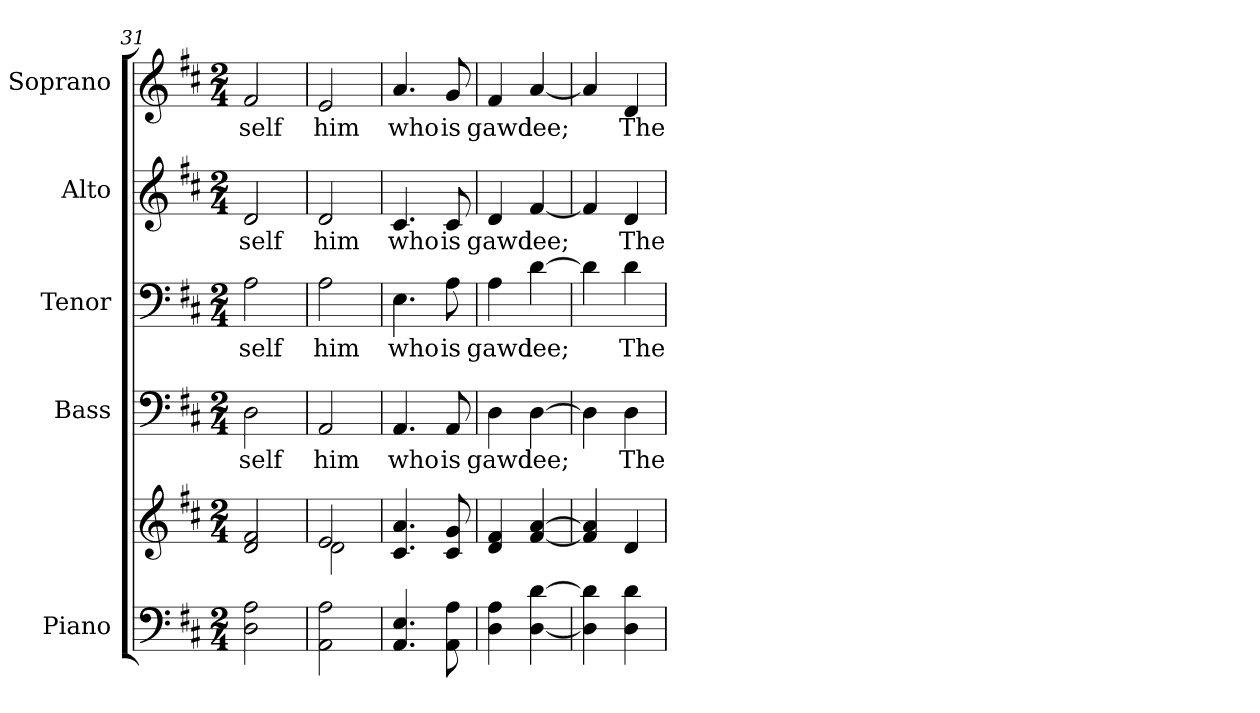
**kern	**kern	**kern	**text	**kern	**text	**kern	**text	**kern	**text
*part5	*part5	*part4	*part4	*part3	*part3	*part2	*part2	*part1	*part1
*staff6	*staff5	*staff4	*staff4	*staff3	*staff3	*staff2	*staff2	*staff1	*staff1
*I"Piano	*	*I"Bass	*	*I"Tenor	*	*I"Alto	*	*I"Soprano	*
*I'Pno.	*	*I'B.	*	*	*	*I'A.	*	*I'S.	*
*clefF4	*clefG2	*clefF4	*	*clefF4	*	*clefG2	*	*clefG2	*
*k[f#c#]	*k[f#c#]	*k[f#c#]	*	*k[f#c#]	*	*k[f#c#]	*	*k[f#c#]	*
*D:	*D:	*D:	*	*D:	*	*D:	*	*D:	*
*M2/4	*M2/4	*M2/4	*	*M2/4	*	*M2/4	*	*M2/4	*
=31	=31	=31	=31	=31	=31	=31	=31	=31	=31
!	!	!	!LO:LY:b:color=#000000	!	!	!	!	!	!
!	!	!	!	!	!LO:LY:b:color=#000000	!	!	!	!
!	!	!	!	!	!	!	!LO:LY:b:color=#000000	!	!
!	!	!	!	!	!	!	!	!	!LO:LY:b:color=#000000
2Di\ 2Ai	2di/ 2f#i	2Di\	-self	2Ai\	-self	2di/	-self	2f#i/	-self
=32	=32	=32	=32	=32	=32	=32	=32	=32	=32
*	*^	*	*	*	*	*	*	*	*
!	!	!	!	!LO:LY:b:color=#000000	!	!	!	!	!	!
!	!	!	!	!	!	!LO:LY:b:color=#000000	!	!	!	!
!	!	!	!	!	!	!	!	!LO:LY:b:color=#000000	!	!
!	!	!	!	!	!	!	!	!	!	!LO:LY:b:color=#000000
2AAi\ 2Ai	2ei/	2di\	2AAi/	him	2Ai\	him	2di/	him	2ei/	him
*	*v	*v	*	*	*	*	*	*	*	*
=33	=33	=33	=33	=33	=33	=33	=33	=33	=33
*	*^	*	*	*	*	*	*	*	*
!	!	!	!	!LO:LY:b:color=#000000	!	!	!	!	!	!
*	*v	*v	*	*	*	*	*	*	*	*
*	*^	*	*	*	*	*	*	*	*
!	!	!	!	!	!	!LO:LY:b:color=#000000	!	!	!	!
*	*v	*v	*	*	*	*	*	*	*	*
*	*^	*	*	*	*	*	*	*	*
!	!	!	!	!	!	!	!	!LO:LY:b:color=#000000	!	!
*	*v	*v	*	*	*	*	*	*	*	*
*	*^	*	*	*	*	*	*	*	*
!	!	!	!	!	!	!	!	!	!	!LO:LY:b:color=#000000
*	*v	*v	*	*	*	*	*	*	*	*
4.AAi/ 4.Ei	4.c#i/ 4.ai	4.AAi/	who	4.Ei\	who	4.c#i/	who	4.ai/	who
!	!	!	!LO:LY:b:color=#000000	!	!	!	!	!	!
!	!	!	!	!	!LO:LY:b:color=#000000	!	!	!	!
!	!	!	!	!	!	!	!LO:LY:b:color=#000000	!	!
!	!	!	!	!	!	!	!	!	!LO:LY:b:color=#000000
8AAi\ 8Ai	8c#i/ 8gi	8AAi/	is	8Ai\	is	8c#i/	is	8gi/	is
=34	=34	=34	=34	=34	=34	=34	=34	=34	=34
!	!	!	!LO:LY:b:color=#000000	!	!	!	!	!	!
!	!	!	!	!	!LO:LY:b:color=#000000	!	!	!	!
!	!	!	!	!	!	!	!LO:LY:b:color=#000000	!	!
!	!	!	!	!	!	!	!	!	!LO:LY:b:color=#000000
4Di\ 4Ai	4di/ 4f#i	4Di\	gawd	4Ai\	gawd	4di/	gawd	4f#i/	gawd
!	!	!	!LO:LY:b:color=#000000	!	!	!	!	!	!
!	!	!	!	!	!LO:LY:b:color=#000000	!	!	!	!
!	!	!	!	!	!	!	!LO:LY:b:color=#000000	!	!
!	!	!	!	!	!	!	!	!	!LO:LY:b:color=#000000
[<4Di\ [>4di	[<4f#i/ [>4ai	[>4Di\	lee;	[>4di\	lee;	[<4f#i/	lee;	[<4ai/	lee;
!!LO:PB:g=z
=35	=35	=35	=35	=35	=35	=35	=35	=35	=35
4Di\] 4di]	4f#i/] 4ai]	4Di\]	.	4di\]	.	4f#i/]	.	4ai/]	.
!	!	!	!LO:LY:b:color=#000000	!	!	!	!	!	!
!	!	!	!	!	!LO:LY:b:color=#000000	!	!	!	!
!	!	!	!	!	!	!	!LO:LY:b:color=#000000	!	!
!	!	!	!	!	!	!	!	!	!LO:LY:b:color=#000000
4Di\ 4di	4di/	4Di\	The	4di\	The	4di/	The	4di/	The
=	=	=	=	=	=	=	=	=	=
*-	*-	*-	*-	*-	*-	*-	*-	*-	*-
